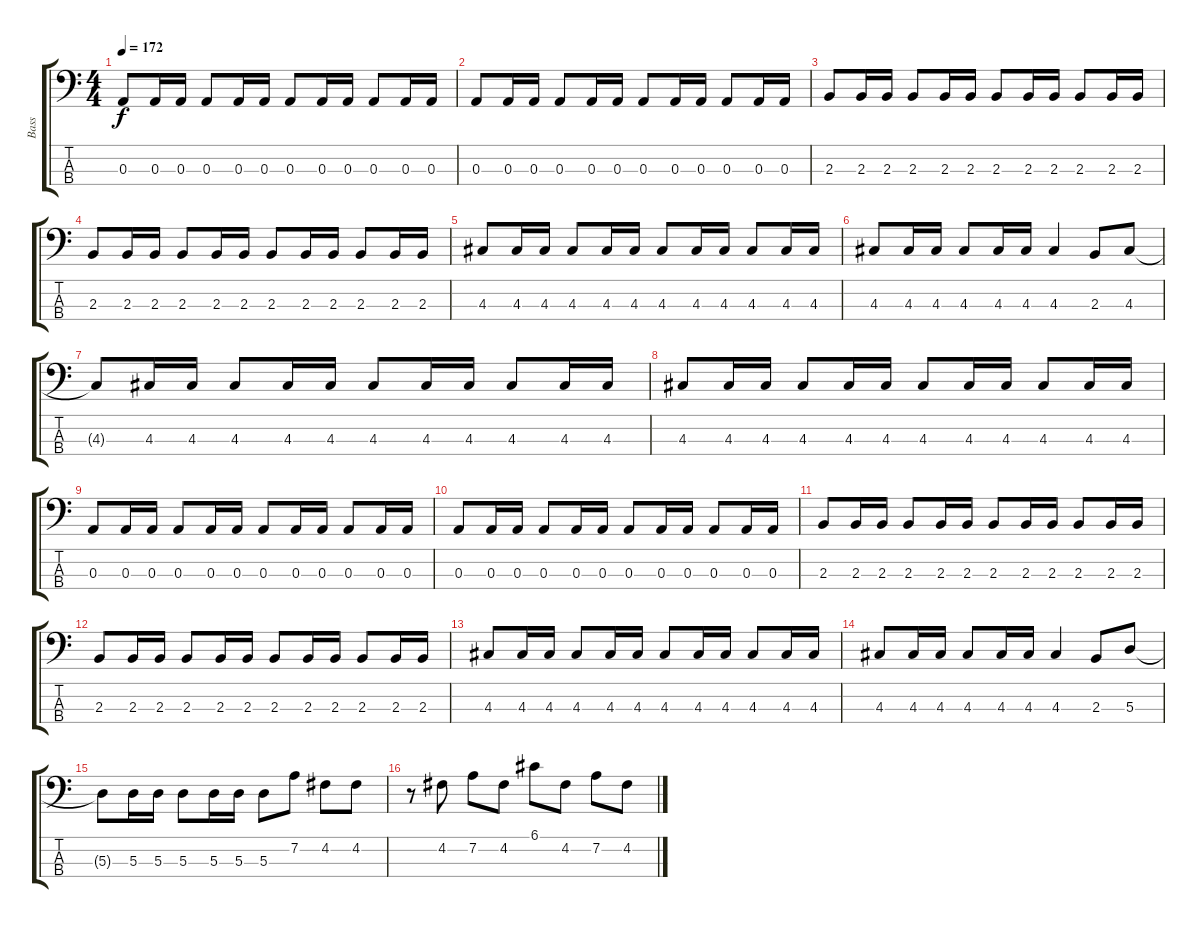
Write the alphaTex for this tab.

\track ("Bass" "Bass") {instrument electricbasspick}
\staff {score tabs}
\tuning (G2 D2 A1 E1) {hide}
\ts (4 4)
\tempo 172
\clef f4
\ks c
0.3.8{dy f} 0.3.16 0.3.16 0.3.8 0.3.16 0.3.16 0.3.8 0.3.16 0.3.16 0.3.8 0.3.16 0.3.16 |
0.3.8 0.3.16 0.3.16 0.3.8 0.3.16 0.3.16 0.3.8 0.3.16 0.3.16 0.3.8 0.3.16 0.3.16 |
2.3.8 2.3.16 2.3.16 2.3.8 2.3.16 2.3.16 2.3.8 2.3.16 2.3.16 2.3.8 2.3.16 2.3.16 |
2.3.8 2.3.16 2.3.16 2.3.8 2.3.16 2.3.16 2.3.8 2.3.16 2.3.16 2.3.8 2.3.16 2.3.16 |
4.3.8 4.3.16 4.3.16 4.3.8 4.3.16 4.3.16 4.3.8 4.3.16 4.3.16 4.3.8 4.3.16 4.3.16 |
4.3.8 4.3.16 4.3.16 4.3.8 4.3.16 4.3.16 4.3.4 2.3.8 4.3.8 |
4.3{t}.8 4.3.16 4.3.16 4.3.8 4.3.16 4.3.16 4.3.8 4.3.16 4.3.16 4.3.8 4.3.16 4.3.16 |
4.3.8 4.3.16 4.3.16 4.3.8 4.3.16 4.3.16 4.3.8 4.3.16 4.3.16 4.3.8 4.3.16 4.3.16 |
0.3.8 0.3.16 0.3.16 0.3.8 0.3.16 0.3.16 0.3.8 0.3.16 0.3.16 0.3.8 0.3.16 0.3.16 |
0.3.8 0.3.16 0.3.16 0.3.8 0.3.16 0.3.16 0.3.8 0.3.16 0.3.16 0.3.8 0.3.16 0.3.16 |
2.3.8 2.3.16 2.3.16 2.3.8 2.3.16 2.3.16 2.3.8 2.3.16 2.3.16 2.3.8 2.3.16 2.3.16 |
2.3.8 2.3.16 2.3.16 2.3.8 2.3.16 2.3.16 2.3.8 2.3.16 2.3.16 2.3.8 2.3.16 2.3.16 |
4.3.8 4.3.16 4.3.16 4.3.8 4.3.16 4.3.16 4.3.8 4.3.16 4.3.16 4.3.8 4.3.16 4.3.16 |
4.3.8 4.3.16 4.3.16 4.3.8 4.3.16 4.3.16 4.3.4 2.3.8 5.3.8 |
5.3{t}.8 5.3.16 5.3.16 5.3.8 5.3.16 5.3.16 5.3.8 7.2.8 4.2.8 4.2.8 |
r.8 4.2.8 7.2.8 4.2.8 6.1.8 4.2.8 7.2.8 4.2.8
